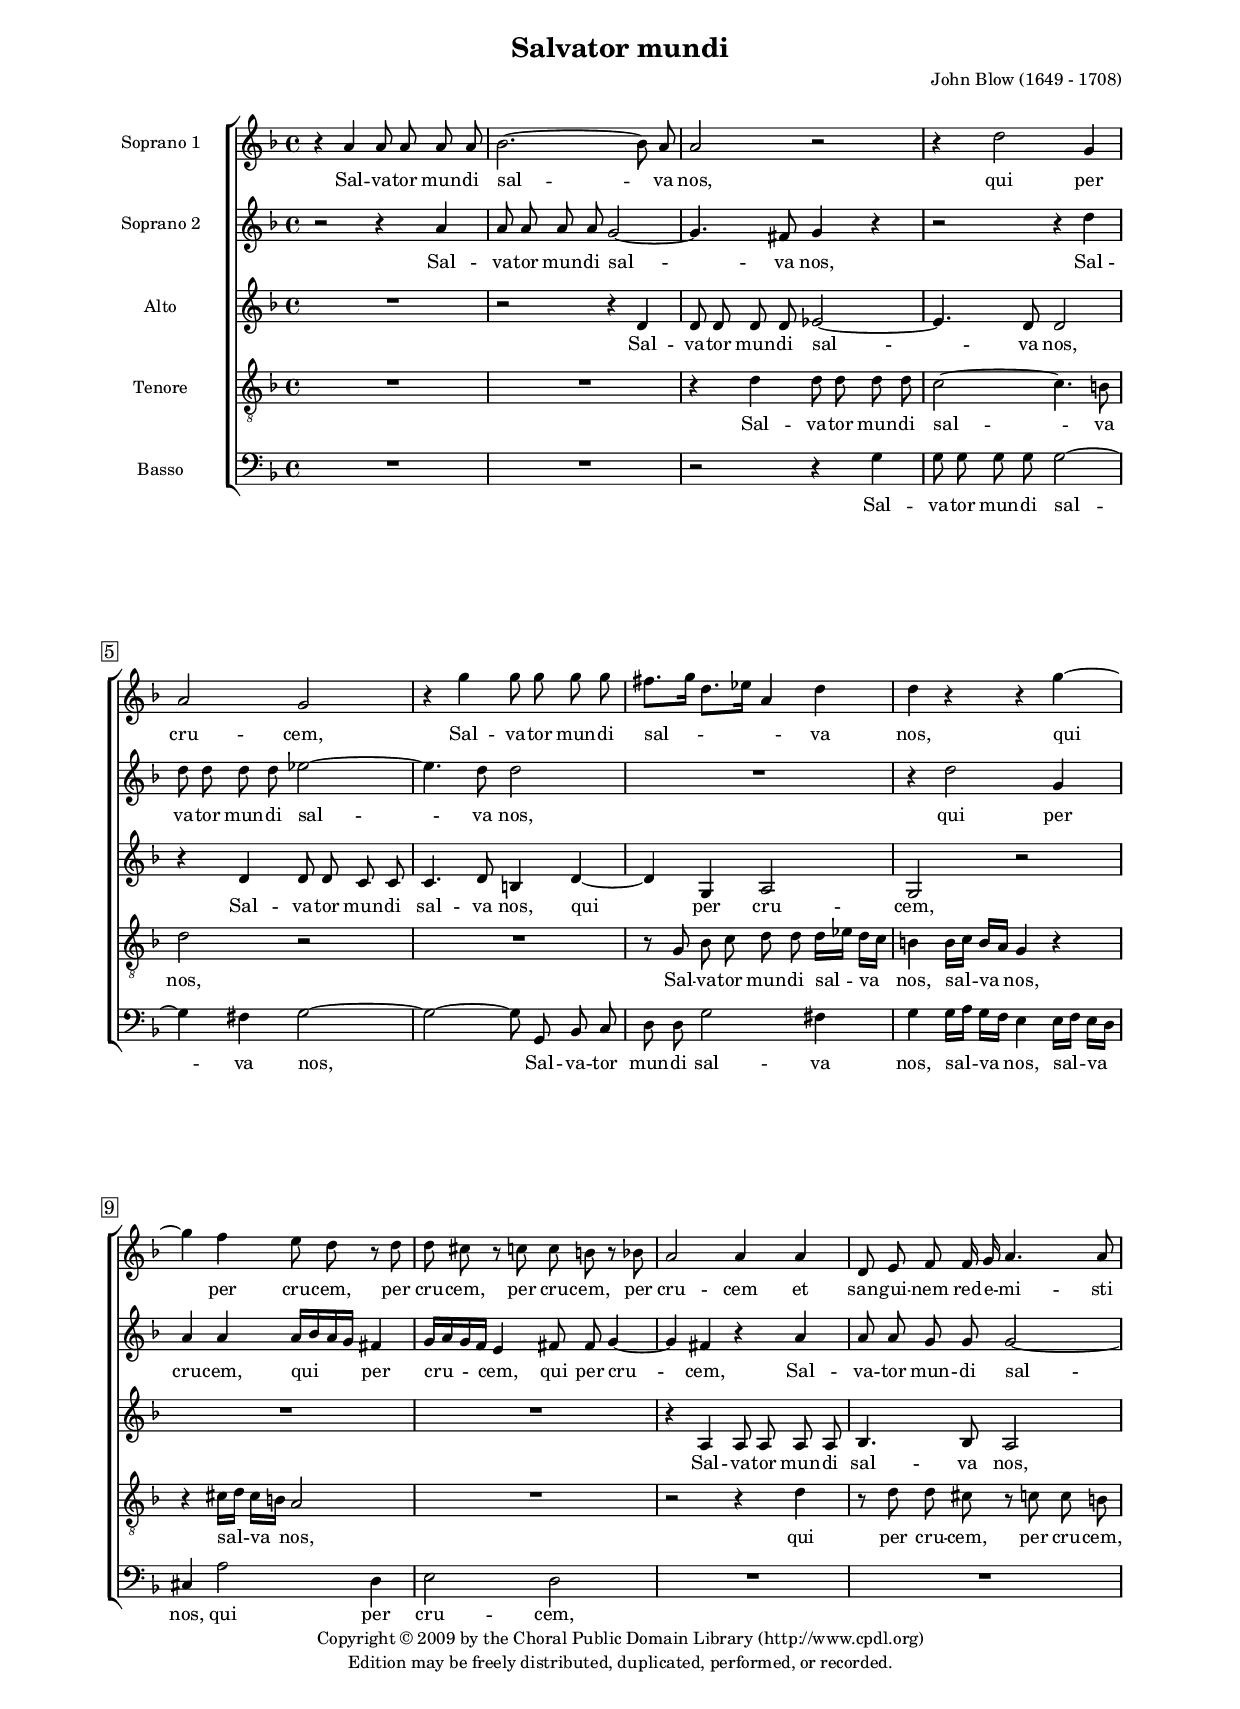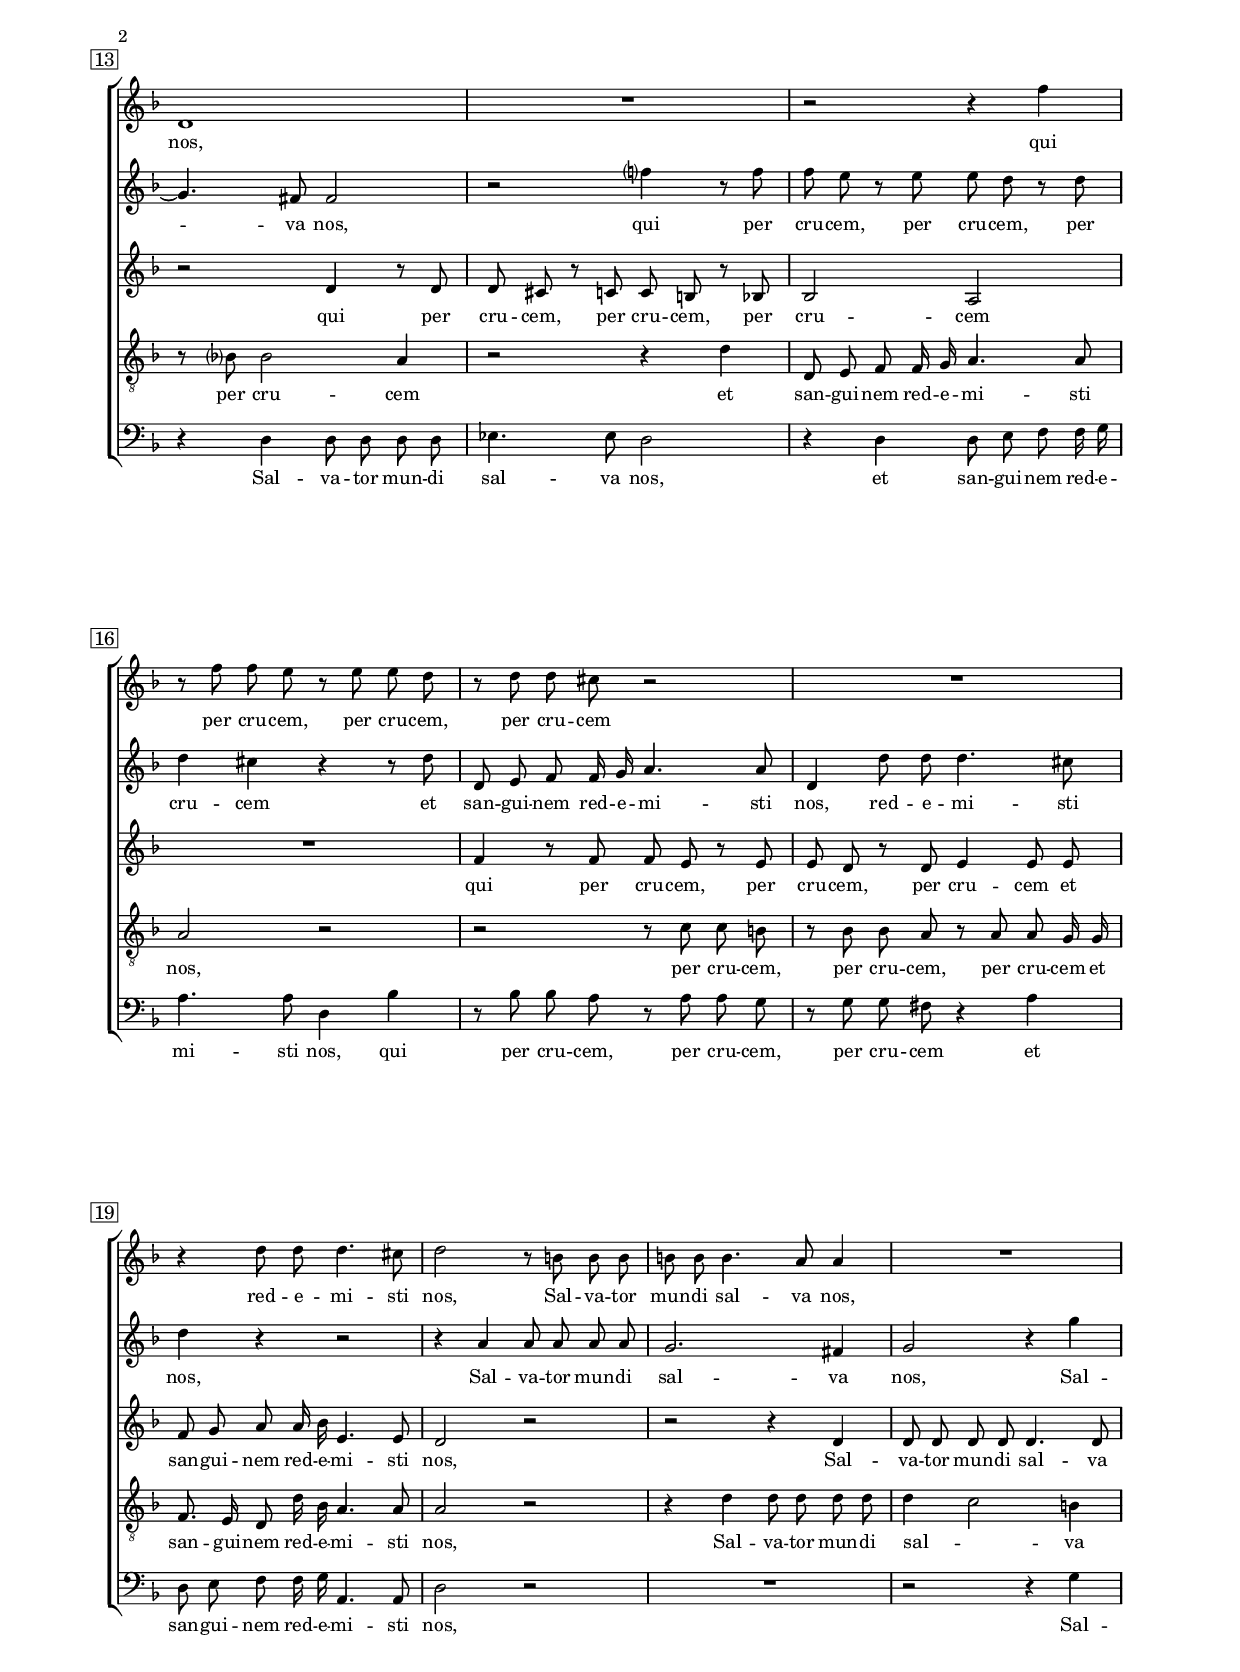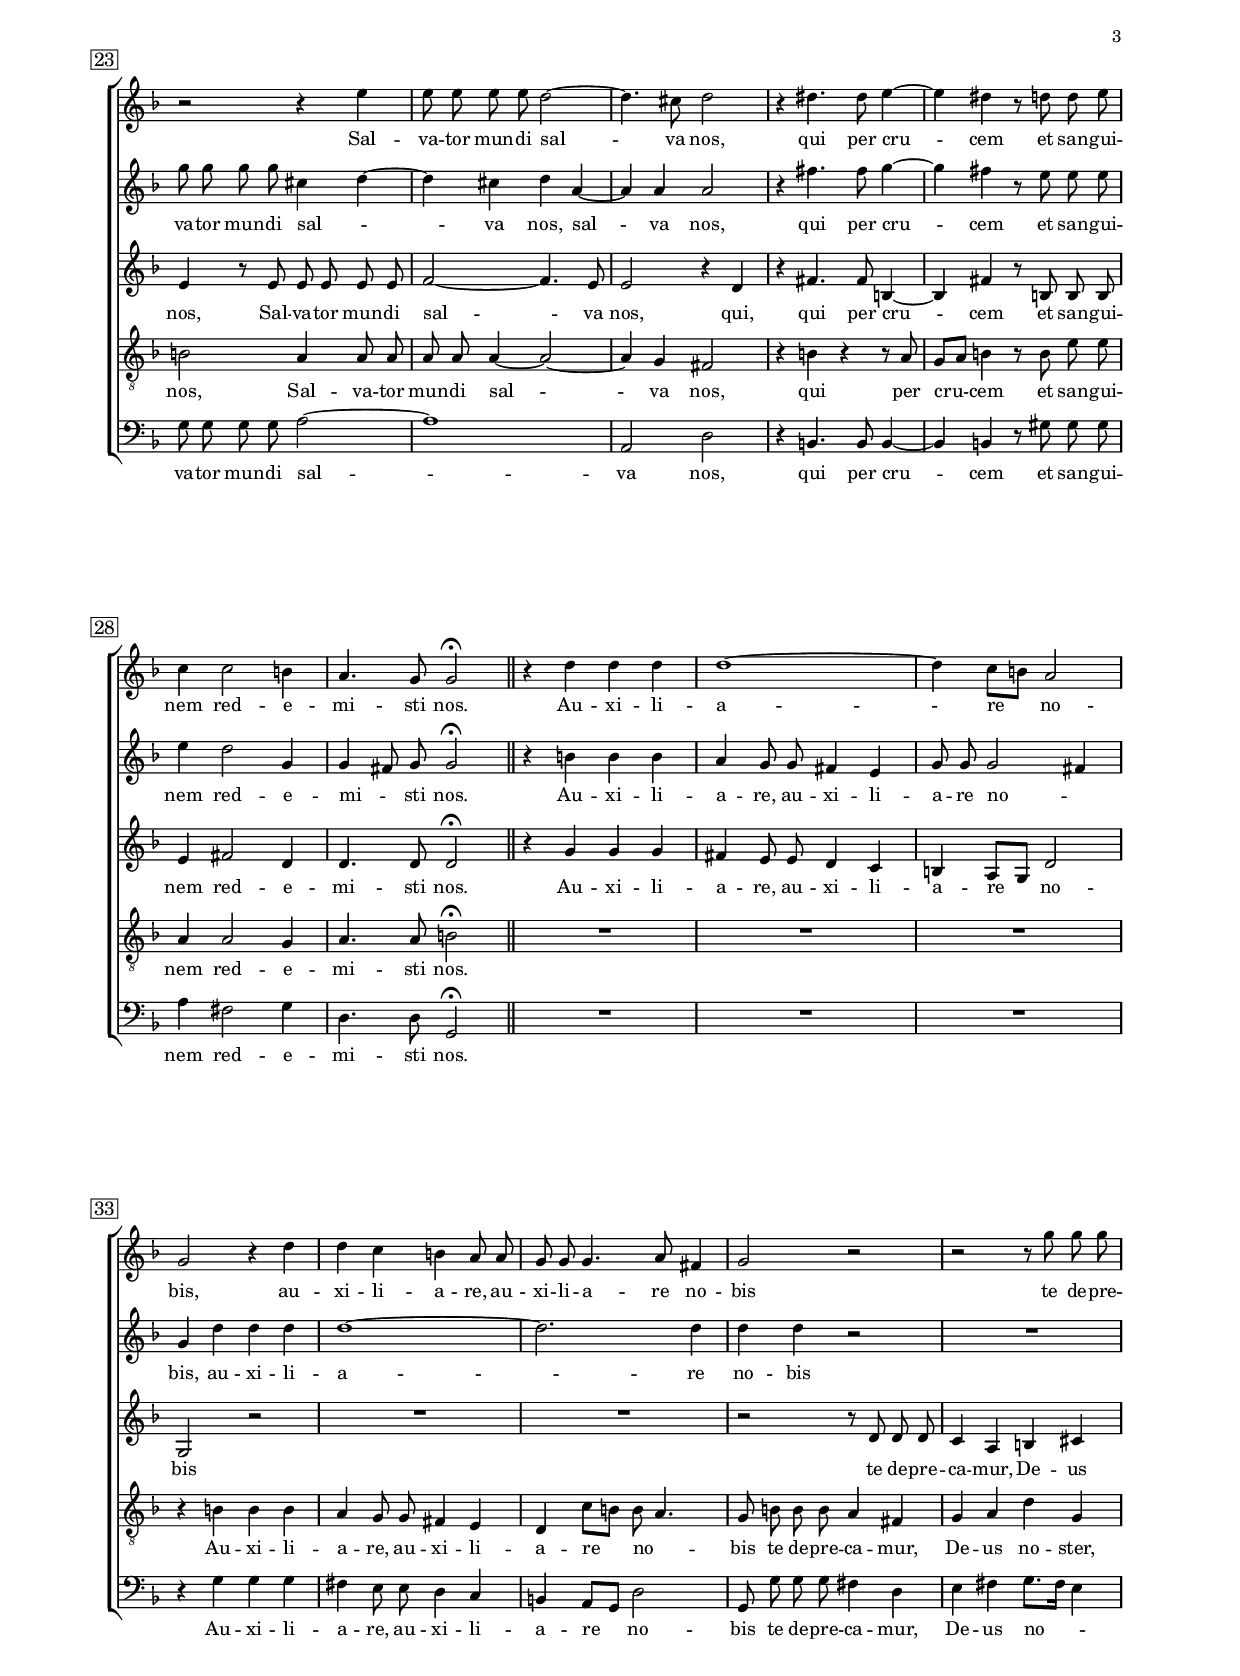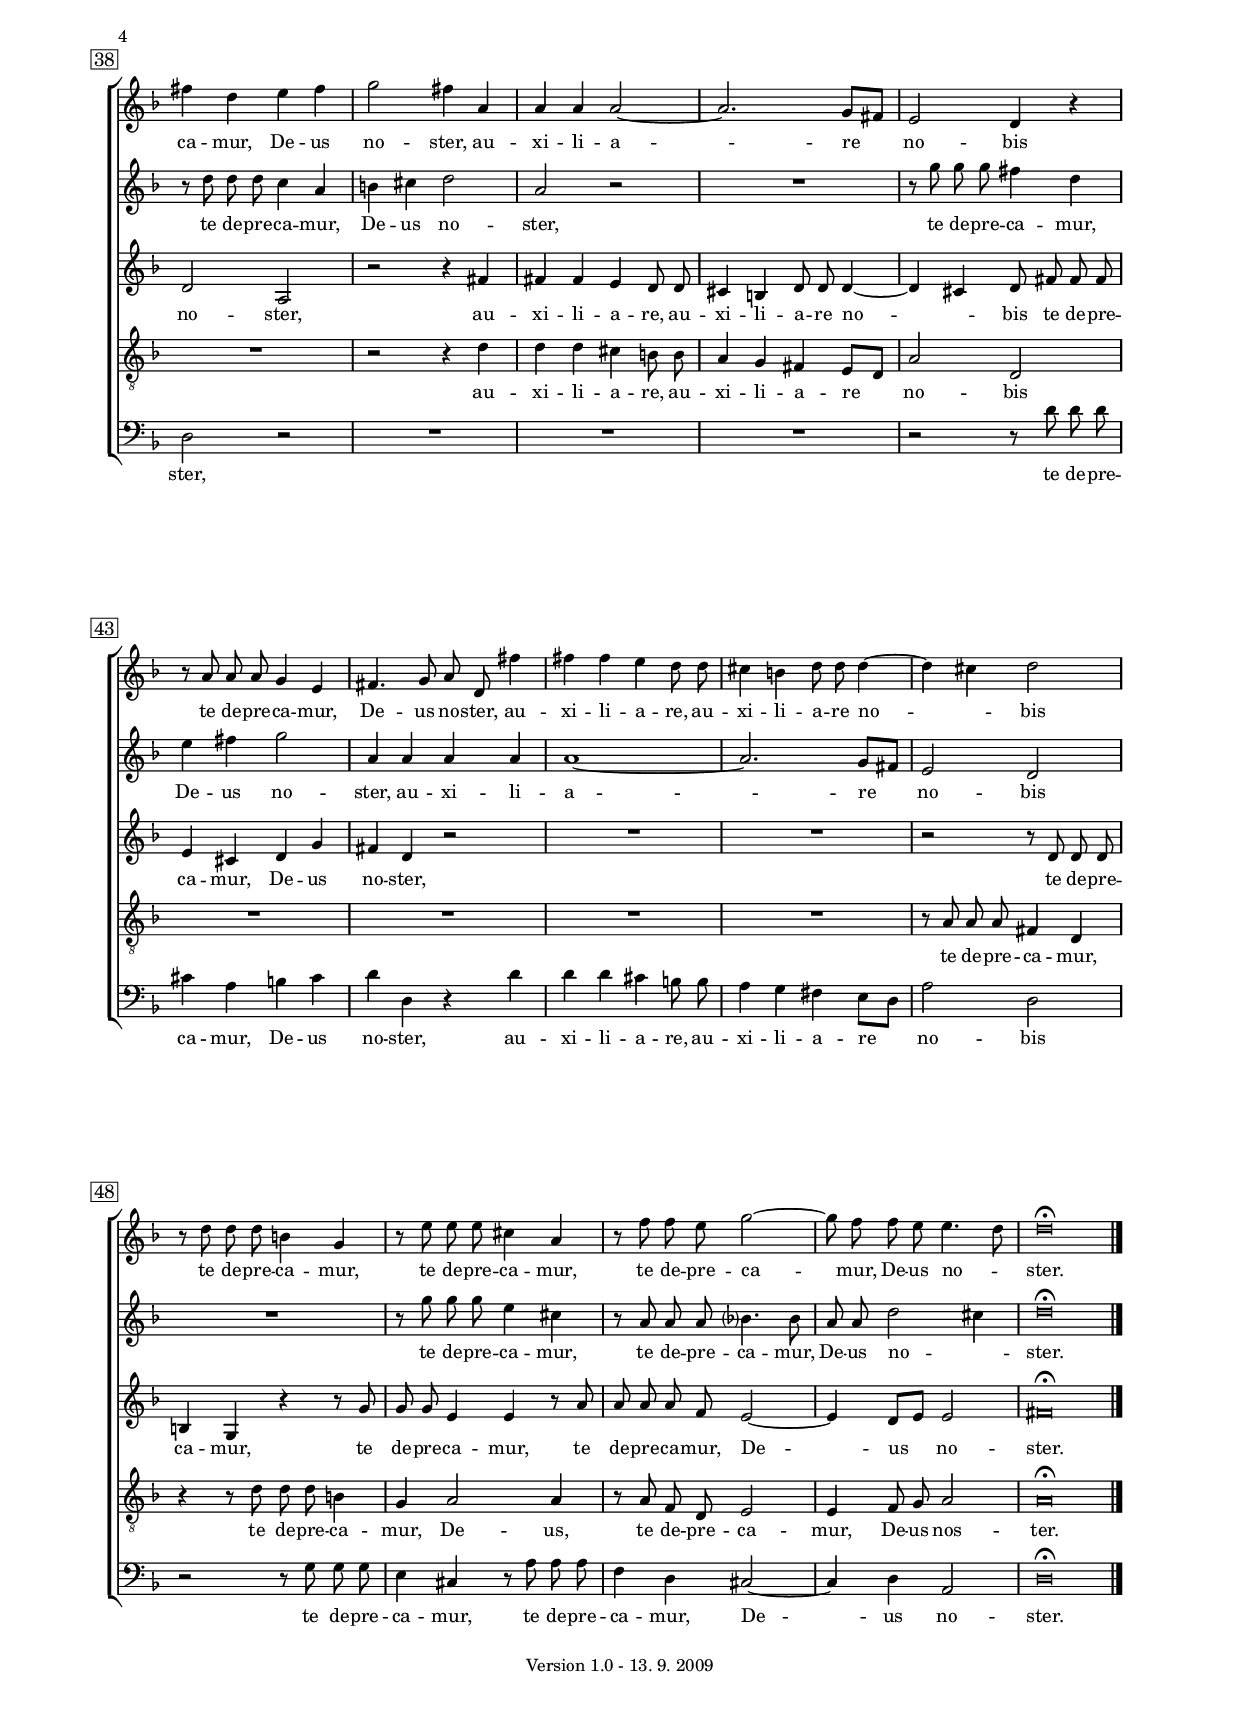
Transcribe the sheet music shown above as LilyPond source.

\version "2.8.6"

shapeItalic = \override LyricText #'font-shape = #'italic
shapeNorm   = \revert LyricText #'font-shape

#(set-global-staff-size 15)

\paper {
%  annotate-spacing = ##t
  printallheaders=##t
  system-count=12
  #(set-paper-size "a4")
  bottom-margin = 1.4\cm
  left-margin = 2\cm
  line-width = 17\cm
  head-separation = 0.2\cm
  page-top-space = 0.2\cm
  foot-separation = 0.4\cm
  between-system-padding = 0.1\cm
}

\header{
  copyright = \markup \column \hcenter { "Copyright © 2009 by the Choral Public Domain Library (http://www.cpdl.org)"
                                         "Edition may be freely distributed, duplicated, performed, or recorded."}
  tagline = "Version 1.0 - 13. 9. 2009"
}

\layout {
  indent = 2.0\cm
}

global = {
  \override NoteHead #'style = #'baroque
  \override Score.BarNumber #'padding = #2.5
  \override Score.BarNumber #'stencil = #(make-stencil-boxer 0.1 0.3 ly:text-interface::print)
  \override Score.BarNumber #'font-size = #1
  \key d \minor
  \time 4/4
  \autoBeamOff
  \skip 1*29
  \override Score.MetronomeMark #'transparent = ##t
  \tempo 4=64
}

sopOneMusic = \relative a' {
  \set Staff.instrumentName = \markup {Soprano 1 \hspace #1.0 }
  r4 a a8 a a a
  bes2.~ bes8 a
  a2 r
  r4 d2 g,4
  a2 g                  % bar 5
  r4 g' g8 g g g
  fis8.[\melisma g16] d8.[ es16] a,4\melismaEnd d
  d r4 r g~
  g f e8 d r d
  d cis r c c b r bes  % bar 10
  a2 a4 a
  d,8 e f f16 g a4. a8
  d,1
  R1
  r2 r4 f'             % bar 15
  r8 f f e r e e d 
  r d d cis r2
  R1
  r4 d8 d d4. cis8
  d2 r8 b b b          % bar 20
  b b b4. a8 a4
  R1
  r2 r4 e'
  e8 e e e d2~
  d4. cis8 d2         % bar 25
  r4 dis4. dis8 e4~
  e4 dis r8 d d e
  c4 c2 b4
  a4. g8 g2\fermata \bar "||"
  r4 d' d d            % bar 30
  d1~
  d4 c8[ b] a2
  g r4 d'
  d c b a8 a
  g g g4. a8 fis4      % bar 35
  g2 r
  r r8 g' g g 
  fis4 d e fis
  g2 fis4 a,
  a a a2~              % bar 40
  a2. g8[ fis]
  e2 d4 r
  r8 a' a a g4 e
  fis4. g8 a d, fis'4
  fis fis e d8 d       % bar 45
  cis4 b d8 d d4~\melisma
  d cis\melismaEnd d2
  r8 d d d b4 g
  r8 e' e e cis4 a
  r8 f' f e g2~        % bar 50
  g8 f f e e4.\melisma d8\melismaEnd
  \cadenzaOn d\breve\fermata \cadenzaOff \bar "|."
}

sopTwoMusic = \relative a' {
  \set Staff.instrumentName = \markup {Soprano 2 \hspace #1.0 }
  
  r2 r4 a
  a8 a a a g2~
  g4. fis8 g4 r
  r2 r4 d'
  d8 d d d es2~         % bar 5
  es4. d8 d2
  R1
  r4 d2 g,4
  a a a16[ bes a g] fis4
  g16[ a g f] e4 fis8 fis g4~ % bar 10
  g fis r a
  a8 a g g g2~
  g4. fis8 fis2
  r2 f'?4 r8 f
  f e r e e d r d        % bar 15
  d4 cis r r8 d
  d, e f f16 g a4. a8
  d,4 d'8 d d4. cis8
  d4 r r2
  r4 a a8 a a a          % bar 20
  g2. fis4
  g2 r4 g'
  g8 g g g cis,4\melisma d~
  d\melismaEnd cis d a~
  a a a2                 % bar 25
  r4 fis'4. fis8 g4~
  g fis r8 e e e
  e4 d2 g,4
  g\melisma fis8\melismaEnd g g2\fermata
  r4 b b b               % bar 30
  a g8 g fis4 e
  g8 g g2\melisma fis4\melismaEnd
  g d' d d
  d1~
  d2. d4                 % bar 35
  d d r2
  R1
  r8 d d d c4 a
  b cis d2
  a r                    % bar 40
  R1
  r8 g' g g fis4 d
  e fis g2
  a,4 a a a
  a1~                    % bar 45
  a2. g8[ fis]
  e2 d
  R1
  r8 g' g g e4 cis
  r8 a a a bes?4. bes8   % bar 50
  a8 a d2\melisma cis4\melismaEnd
  d\breve\fermata
}

altoMusic = \relative a {
  \set Staff.instrumentName = \markup {Alto \hspace #1.0 }
  
  R1
  r2 r4 d
  d8 d d d es2~
  es4 . d8 d2
  r4 d d8 d c c         % bar 5
  c4. d8 b4 d~
  d g, a2
  g r
  R1
  R1                    % bar 10
  r4 a a8 a a a
  bes4. bes8 a2
  r d4 r8 d
  d cis r c c b r bes
  bes2 a               % bar 15
  R1
  f'4 r8 f f e r e
  e d r d e4 e8 e
  f g a a16 bes e,4. e8
  d2 r                  % bar 20
  r2 r4 d
  d8 d d d d4. d8
  e4 r8 e e e e e
  f2~ f4. e8
  e2 r4 d               % bar 25
  r4 fis4. fis8 b,4~
  b4 fis' r8 b,! b b
  e4 fis2 d4
  d4. d8 d2\fermata
  r4 g g g             % bar 30
  fis e8 e d4 c
  b a8[ g] d'2
  g, r
  R1
  R1                   % bar 35
  r2 r8 d' d d
  c4 a b cis
  d2 a
  r r4 fis'
  fis fis e d8 d       % bar 40
  cis4 b d8 d d4~\melisma
  d4 cis\melismaEnd d8 fis fis fis
  e4 cis d g
  fis d r2
  R1                   % bar 45
  R1
  r2 r8 d d d
  b4 g r r8 g'
  g g e4 e r8 a
  a a a f e2~            % bar 50
  e4 d8[ e] e2
  fis\breve\fermata
}

tenorMusic = \relative a {
  \set Staff.instrumentName = \markup {Tenore \hspace #1.0 }
  \clef "treble_8"
  
  R1
  R1
  r4 d d8 d d d
  c2~ c4 . b8
  d2 r                 % bar 5
  R1
  r8 g, bes c d d d16[ es] d[ c]
  b4 b16[ c] b[ a] g4 r
  r cis16[ d] cis[ b] a2
  R1                   % bar 10
  r2 r4 d
  r8 d d cis r c c b
  r bes? bes2 a4
  r2 r4 d
  d,8 e f f16 g a4. a8 % bar 15
  a2 r
  r r8 c c b
  r bes bes a r a a g16 g
  f8. e16 d8 d'16 bes a4. a8
  a2 r                 % bar 20
  r4 d d8 d d d
  d4\melisma c2\melismaEnd b4
  b2 a4 a8 a
  a a a4~ a2~
  a4 g fis2             % bar 25
  r4 b r r8 a
  g[ a] b4 r8 b e e
  a,4 a2 g4 
  a4. a8 b2\fermata
  R1                    % bar 30
  R
  R
  r4 b b b
  a g8 g fis4 e
  d c'8[ b] b\melisma a4.\melismaEnd  %bar 35
  g8 b b b a4 fis
  g a d g,
  R1
  r2 r4 d'
  d d cis b8 b          % bar 40
  a4 g fis e8[ d]
  a'2 d,
  R1
  R
  R                     % bar 45
  R
  r8 a' a a fis4 d
  r r8 d' d d b4
  g a2 a4
  r8 a f d  e2         % bar 50
  e4 f8 g a2
  a\breve\fermata
}

bassMusic = \relative a {
  \set Staff.instrumentName = \markup {Basso \hspace #1.0 }
  \clef bass
  
  R1
  R1
  r2 r4 g
  g8 g g g g2~
  g4 fis4 g2~        % bar 5
  g2~ g8 g, bes c
  d d g2 fis4
  g g16[ a] g[ f] e4 e16[ f] e[ d]
  cis4 a'2 d,4
  e2 d               % bar 10
  R1
  R1
  r4 d d8 d d d
  es4. es8 d2
  r4 d d8 e f f16 g  % bar 15
  a4. a8 d,4 bes'
  r8 bes bes a r a a g
  r g g fis r4 a 
  d,8 e f f16 g a,4. a8 
  d2 r               % bar 20
  R1
  r2 r4 g
  g8 g g g a2~
  a1
  a,2 d             % bar 25
  r4 b4. b8 b4~
  b b! r8 gis' gis gis
  a4 fis2 g4
  d4. d8 g,2\fermata
  R1                    % bar 30
  R
  R
  r4 g' g g
  fis e8 e d4 c
  b a8[ g] d'2          % bar 35
  g,8 g' g g fis4 d
  e fis g8.[\melisma fis16] e4\melismaEnd
  d2 r
  R1
  R                    % bar 40
  R
  r2 r8 d' d d
  cis4 a b cis
  d d, r d'
  d d cis b8 b         % bar 45
  a4 g fis e8[ d]
  a'2 d,
  r r8 g g g
  e4 cis r8 a' a a
  f4 d cis2~           % bar 50
  cis4 d a2 
  d\breve\fermata
}

sopOneLyrics = \lyricmode {
  Sal -- va -- tor mun -- di sal -- va nos, qui per cru -- cem,
  Sal -- va -- tor mun -- di sal -- va nos, qui per cru -- cem,
  per cru -- cem, per cru -- cem,
  per cru -- cem et san -- gui -- nem red -- e -- mi -- sti nos,
  qui per cru -- cem, per cru -- cem, per cru -- cem
  red -- e -- mi -- sti nos,
  Sal -- va -- tor mun -- di sal -- va nos,
  Sal -- va -- tor mun -- di sal -- va nos, qui per cru -- cem
  et san -- gui -- nem red -- e -- mi -- sti nos.
  Au -- xi -- li -- a -- re no -- bis,
  au -- xi -- li -- a -- re, au -- xi -- li -- a -- re no -- bis
  te de -- pre -- ca -- mur, De -- us no -- ster,
  au -- xi -- li -- a -- re no -- bis
  te de -- pre -- ca -- mur, De -- us no -- ster,
  au -- xi -- li -- a -- re, au -- xi -- li -- a -- re no -- bis
  te de -- pre -- ca -- mur, te de -- pre -- ca -- mur, 
  te de -- pre -- ca -- mur, De -- us no -- ster.
}

sopTwoLyrics = \lyricmode {
  Sal -- va -- tor mun -- di sal -- va nos,
  Sal -- va -- tor mun -- di sal -- va nos,
  qui per cru -- cem, qui per cru -- cem, qui per cru -- cem,
  Sal -- va -- tor mun -- di sal -- va nos,
  qui per cru -- cem, per cru -- cem, per cru -- cem
  et san -- gui -- nem red -- e -- mi -- sti nos, red -- e -- mi -- sti nos,
  Sal -- va -- tor mun -- di sal -- va nos,
  Sal -- va -- tor mun -- di sal -- va nos, sal -- va nos, qui per cru -- cem
  et san -- gui -- nem red -- e -- mi -- sti nos.
  Au -- xi -- li -- a -- re, au -- xi -- li -- a -- re no -- bis,
  au -- xi -- li -- a -- re no -- bis
  te de -- pre -- ca -- mur, De -- us no -- ster,
  te de -- pre -- ca -- mur, De -- us no -- ster,
  au -- xi -- li -- a -- re no -- bis
  te de -- pre -- ca -- mur, te de -- pre -- ca -- mur, De -- us no -- ster.
}

altoLyrics = \lyricmode {
  Sal -- va -- tor mun -- di sal -- va nos,
  Sal -- va -- tor mun -- di sal -- va nos, qui per cru -- cem,
  Sal -- va -- tor mun -- di sal -- va nos,
  qui per cru -- cem, per cru -- cem, per cru -- cem
  qui per cru -- cem, per cru -- cem, per cru -- cem
  et san -- gui -- nem red -- e -- mi -- sti nos,
  Sal -- va -- tor mun -- di sal -- va nos,
  Sal -- va -- tor mun -- di sal -- va nos, qui, qui per cru -- cem
  et san -- gui -- nem red -- e -- mi -- sti nos.
  Au -- xi -- li -- a -- re, au -- xi -- li -- a -- re no -- bis
  te de -- pre -- ca -- mur, De -- us no -- ster,
  au -- xi -- li -- a -- re, au -- xi -- li -- a -- re no -- bis
  te de -- pre -- ca -- mur, De -- us no -- ster,
  te de -- pre -- ca -- mur, te de -- pre -- ca -- mur,
  te de -- pre -- ca -- mur, De -- us no -- ster.
}

tenorLyrics = \lyricmode {
  Sal -- va -- tor mun -- di sal -- va nos,
  Sal -- va -- tor mun -- di sal -- va nos, sal -- va nos, sal -- va nos,
  qui per cru -- cem, per cru -- cem, per cru -- cem
  et san -- gui -- nem red -- e -- mi -- sti nos,
  per cru -- cem, per cru -- cem, per cru -- cem
  et san -- gui -- nem red -- e -- mi -- sti nos,
  Sal -- va -- tor mun -- di sal -- va nos,
  Sal -- va -- tor mun -- di sal -- va nos, qui per cru -- cem
  et san -- gui -- nem red -- e -- mi -- sti nos.
  Au -- xi -- li -- a -- re, au -- xi -- li -- a -- re no -- bis
  te de -- pre -- ca -- mur, De -- us no -- ster,
  au -- xi -- li -- a -- re, au -- xi -- li -- a -- re no -- bis
  te de -- pre -- ca -- mur, te de -- pre -- ca -- mur, De -- us,
  te de -- pre -- ca -- mur, De -- us nos -- ter.
}

bassLyrics = \lyricmode {
  Sal -- va -- tor mun -- di sal -- va nos,
  Sal -- va -- tor mun -- di sal -- va nos, sal -- va nos, sal -- va nos,
  qui per cru -- cem, 
  Sal -- va -- tor mun -- di sal -- va nos,
  et san -- gui -- nem red -- e -- mi -- sti nos,
  qui per cru -- cem, per cru -- cem, per cru -- cem
  et san -- gui -- nem red -- e -- mi -- sti nos,
  Sal -- va -- tor mun -- di sal -- va nos, qui per cru -- cem
  et san -- gui -- nem red -- e -- mi -- sti nos.
  Au -- xi -- li -- a -- re, au -- xi -- li -- a -- re no -- bis
  te de -- pre -- ca -- mur, De -- us no -- ster,
  te de -- pre -- ca -- mur, De -- us no -- ster,
  au -- xi -- li -- a -- re, au -- xi -- li -- a -- re no -- bis
  te de -- pre -- ca -- mur, te de -- pre -- ca -- mur, De -- us no -- ster.
}

% German translation word-to word
translation = \lyricmode {
 \shapeItalic
 \skip4*2 Heiland4 der_Welt,4 rette1 uns,2 \skip 4*3 der2 durch4 \skip8 das_Kreuz8 \skip8*6
 \skip1*5 \skip4*3 und4 \skip8 das_Blut8 \skip8*2 erlöst_hast8 \skip8*3 uns1 \skip1*16
 \skip4*2 Zu_helfen4 \skip4 \skip1 \skip2 uns2 \skip1*4 \skip8*5 dich8 \skip8 bitten_wir,
 \skip2 Gott2 unser2
}

\score {
  \new ChoirStaff <<
    \new Voice = sopOne <<\global \sopOneMusic>>
    \new Lyrics = sopOneWords \lyricsto sopOne \sopOneLyrics
%    \new Lyrics \translation
    \new Voice = sopTwo <<\global \sopTwoMusic>>
    \new Lyrics = sopTwoWords \lyricsto sopTwo \sopTwoLyrics
    \new Voice = alto <<\global \altoMusic>>
    \new Lyrics = altoWords \lyricsto alto \altoLyrics
    \new Voice = tenor <<\global \tenorMusic>>
    \new Lyrics = tenorWords \lyricsto tenor \tenorLyrics
    \new Voice = bass <<\global \bassMusic>>
    \new Lyrics = bassWords \lyricsto bass \bassLyrics
  >>

  \layout{  
    \context { \StaffGroup
      \consists "Separating_line_group_engraver"
   }
  }


  \header {
    title = "Salvator mundi"
    composer = "John Blow (1649 - 1708)"
 }

  \midi {
    \context {
      \Score
      tempoWholesPerMinute = #(ly:make-moment 52 4)
    }
  }
}